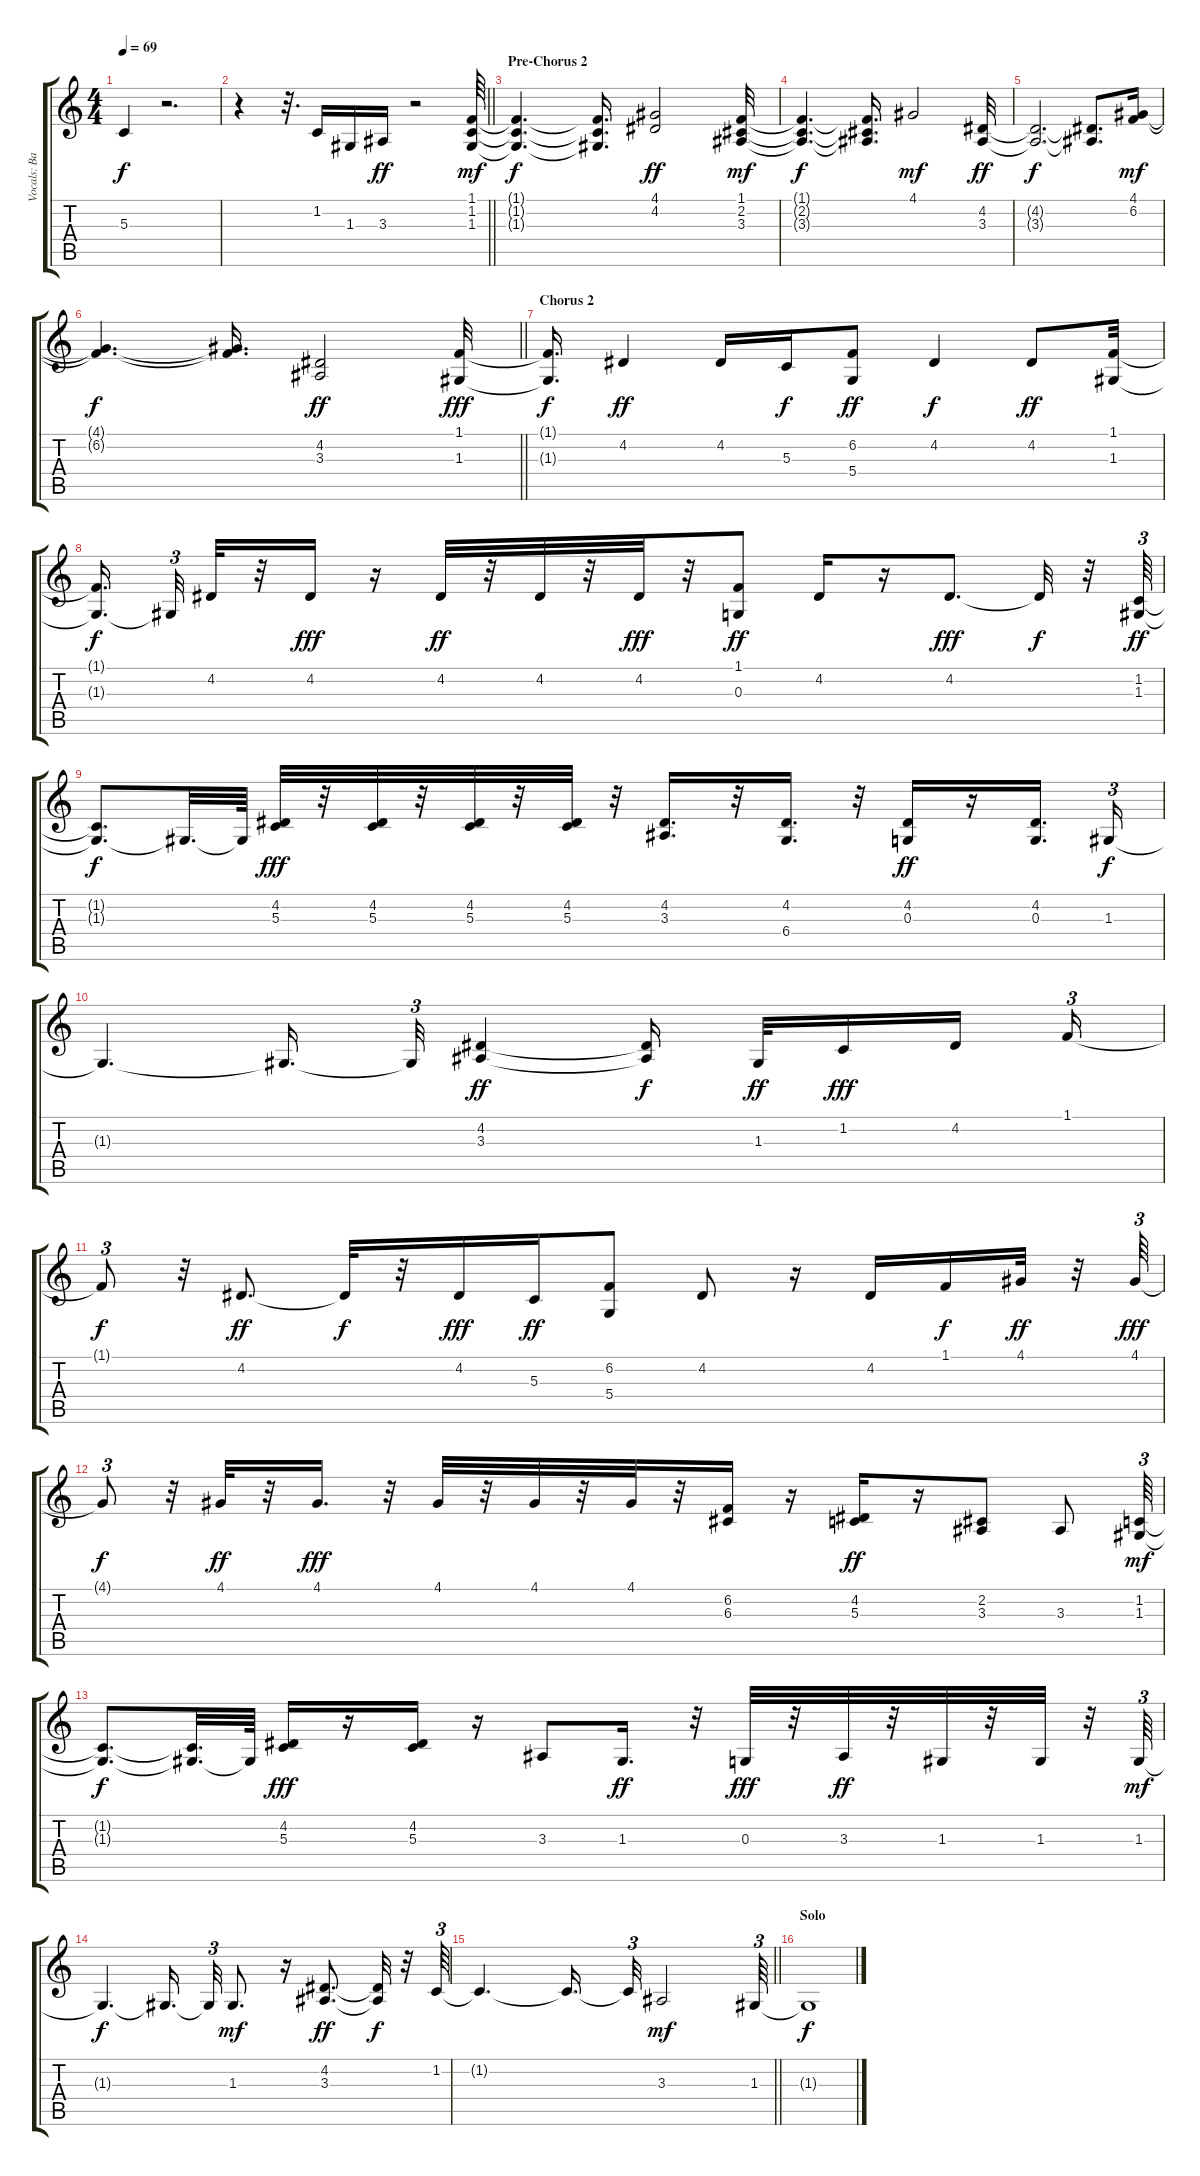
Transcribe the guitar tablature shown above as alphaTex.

\track ("Vocals: Backing" "Vocals: Ba") {instrument choiraahs}
\staff {score tabs}
\tuning (E4 B3 G3 D3 A2 E2) {hide}
\ts (4 4)
\tempo 69
\clef g2
\ks c
5.3{t}.4{dy f} r.2{d} |
\barLineRight lightlight
r.4 r.32{d} 1.2.16 1.3.16 3.3.16{dy ff} r.2 (1.1 1.2 1.3).64{dy mf} |
\section ("" "Pre-Chorus 2")
(1.1{t} 1.2{t} 1.3{t}).4{d dy f} (1.1{t} 1.2{t} 1.3{t}).16{d} (4.1 4.2).2{dy ff} (1.1 2.2 3.3).32{dy mf} |
(1.1{t} 2.2{t} 3.3{t}).4{d dy f} (1.1{t} 2.2{t} 3.3{t}).16{d} 4.1.2{dy mf} (4.2 3.3).32{dy ff} |
(4.2{t} 3.3{t}).2{d dy f} (4.2{t} 3.3{t}).8{d} (4.1 6.2).16{dy mf} |
\barLineRight lightlight
(4.1{t} 6.2{t}).4{d dy f} (4.1{t} 6.2{t}).16{d} (4.2 3.3).2{dy ff} (1.1 1.3).32{dy fff} |
\section ("" "Chorus 2")
(1.1{t} 1.3{t}).16{d dy f} 4.2.4{dy ff} 4.2.16 5.3.16{dy f} (6.2 5.4).8{dy ff} 4.2.4{dy f} 4.2.8{dy ff} (1.1 1.3).32 |
(1.1{t} 1.3{t}).16{d dy f beam splitsecondary} 1.3{t}.32{tu (3 2)} 4.2.32 r.32 4.2.16{dy fff} r.16 4.2.32{dy ff} r.32 4.2.32 r.32 4.2.32{dy fff} r.32 (1.1 0.3).8{dy ff} 4.2.16 r.16 4.2.8{d dy fff} 4.2{t}.32{dy f} r.32 (1.2 1.3).64{tu (3 2) dy ff} |
(1.2{t} 1.3{t}).8{d dy f} 1.3{t}.32{d} 1.3{t}.64 (4.2 5.3).32{dy fff} r.32 (4.2 5.3).32 r.32 (4.2 5.3).32 r.32 (4.2 5.3).32 r.32 (4.2 3.3).16{d} r.32 (4.2 6.4).16{d} r.32 (4.2 0.3).16{dy ff} r.16 (4.2 0.3).16{d} 1.3.16{tu (3 2) dy f} |
1.3{t}.4{d} 1.3{t}.16{d} 1.3{t}.32{tu (3 2)} (4.2 3.3).4{dy ff} (4.2{t} 3.3{t}).16{dy f} 1.3.32{dy ff} 1.2.16{dy fff} 4.2.16{beam splitsecondary} 1.1.16{tu (3 2)} |
1.1{t}.8{tu (3 2) dy f} r.32 4.2.8{d dy ff} 4.2{t}.32{dy f} r.32 4.2.16{dy fff} 5.3.16{dy ff} (6.2 5.4).8 4.2.8 r.16 4.2.16 1.1.16{dy f} 4.1.32{dy ff} r.32 4.1.64{tu (3 2) dy fff} |
4.1{t}.8{tu (3 2) dy f} r.32 4.1.32{dy ff} r.32 4.1.16{d dy fff} r.32 4.1.32 r.32 4.1.32 r.32 4.1.32 r.32 (6.2 6.3).16 r.16 (4.2 5.3).16{dy ff} r.16 (2.2 3.3).8 3.3.8 (1.2 1.3).64{tu (3 2) dy mf} |
(1.2{t} 1.3{t}).8{d dy f} (1.2{t} 1.3{t}).32{d} 1.3{t}.64 (4.2 5.3).16{dy fff} r.16 (4.2 5.3).16 r.16 3.3.8 1.3.16{d dy ff} r.32 0.3.32{dy fff} r.32 3.3.32{dy ff} r.32 1.3.32 r.32 1.3.32 r.32 1.3.64{tu (3 2) dy mf} |
1.3{t}.4{d dy f} 1.3{t}.16{d beam splitsecondary} 1.3{t}.32{tu (3 2)} 1.3.8{d dy mf} r.16 (4.2 3.3).8{d dy ff} (4.2{t} 3.3{t}).32{dy f} r.32 1.2.64{tu (3 2)} |
\barLineRight lightlight
1.2{t}.4{d} 1.2{t}.16{d} 1.2{t}.32{tu (3 2)} 3.3.2{dy mf} 1.3.64{tu (3 2)} |
\section ("" "Solo")
1.3{t}.1{dy f}
